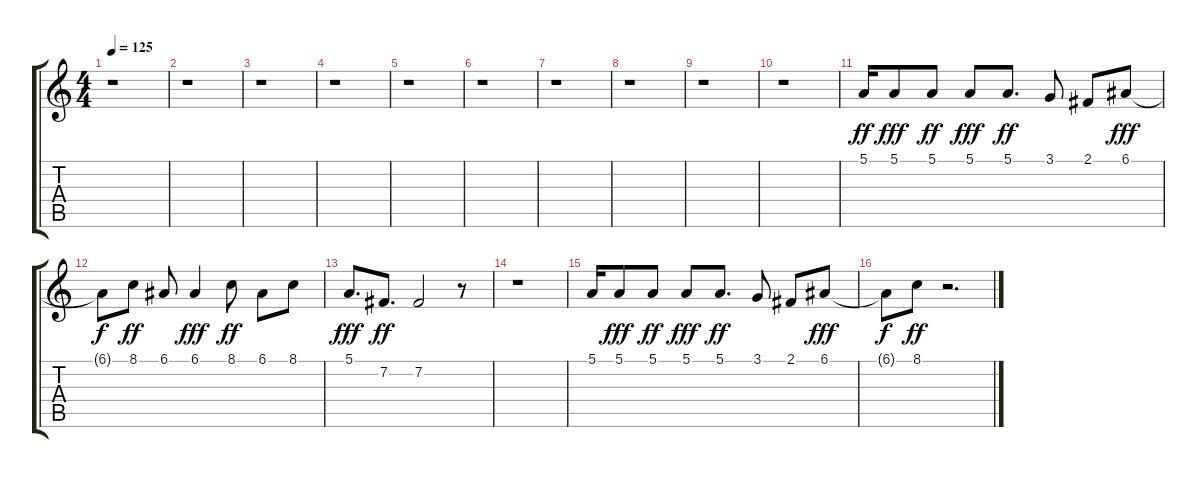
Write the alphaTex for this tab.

\track "" {instrument choiraahs}
\staff {score tabs}
\tuning (E4 B3 G3 D3 A2 E2) {hide}
\ts (4 4)
\tempo 125
\clef g2
\ks c
r.1{dy ff} |
r.1 |
r.1 |
r.1 |
r.1 |
r.1 |
r.1 |
r.1 |
r.1 |
r.1 |
5.1.16 5.1.8{dy fff} 5.1.8{dy ff} 5.1.8{dy fff} 5.1.8{d dy ff} 3.1.8 2.1.8 6.1.8{dy fff} |
6.1{t}.8{dy f} 8.1.8{dy ff} 6.1.8 6.1.4{dy fff} 8.1.8{dy ff} 6.1.8 8.1.8 |
5.1.8{d dy fff} 7.2.8{d dy ff} 7.2.2 r.8 |
r.1 |
5.1.16 5.1.8{dy fff} 5.1.8{dy ff} 5.1.8{dy fff} 5.1.8{d dy ff} 3.1.8 2.1.8 6.1.8{dy fff} |
6.1{t}.8{dy f} 8.1.8{dy ff} r.2{d}
